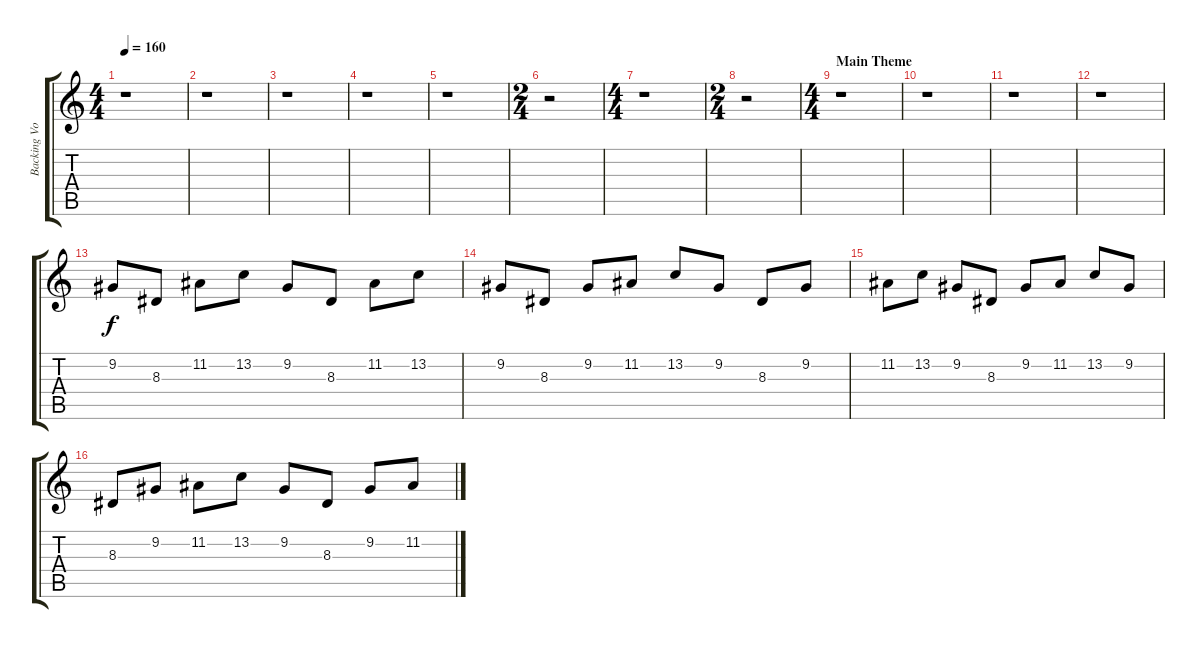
\track ("Backing Vocals 2/Misc." "Backing Vo") {instrument voiceoohs}
\staff {score tabs}
\tuning (E4 B3 G3 D3 A2 E2) {hide}
\ts (4 4)
\tempo 160
\clef g2
\ks c
r.1{dy f} |
r.1 |
r.1 |
r.1 |
r.1 |
\ts (2 4)
r.2 |
\ts (4 4)
r.1 |
\ts (2 4)
r.2 |
\ts (4 4)
\section ("" "Main Theme")
r.1 |
r.1 |
r.1 |
r.1 |
9.2.8{volume 13 balance 10 instrument shamisen} 8.3.8 11.2.8 13.2.8 9.2.8 8.3.8 11.2.8 13.2.8 |
9.2.8 8.3.8 9.2.8 11.2.8 13.2.8 9.2.8 8.3.8 9.2.8 |
11.2.8 13.2.8 9.2.8 8.3.8 9.2.8 11.2.8 13.2.8 9.2.8 |
8.3.8 9.2.8 11.2.8 13.2.8 9.2.8 8.3.8 9.2.8 11.2.8
